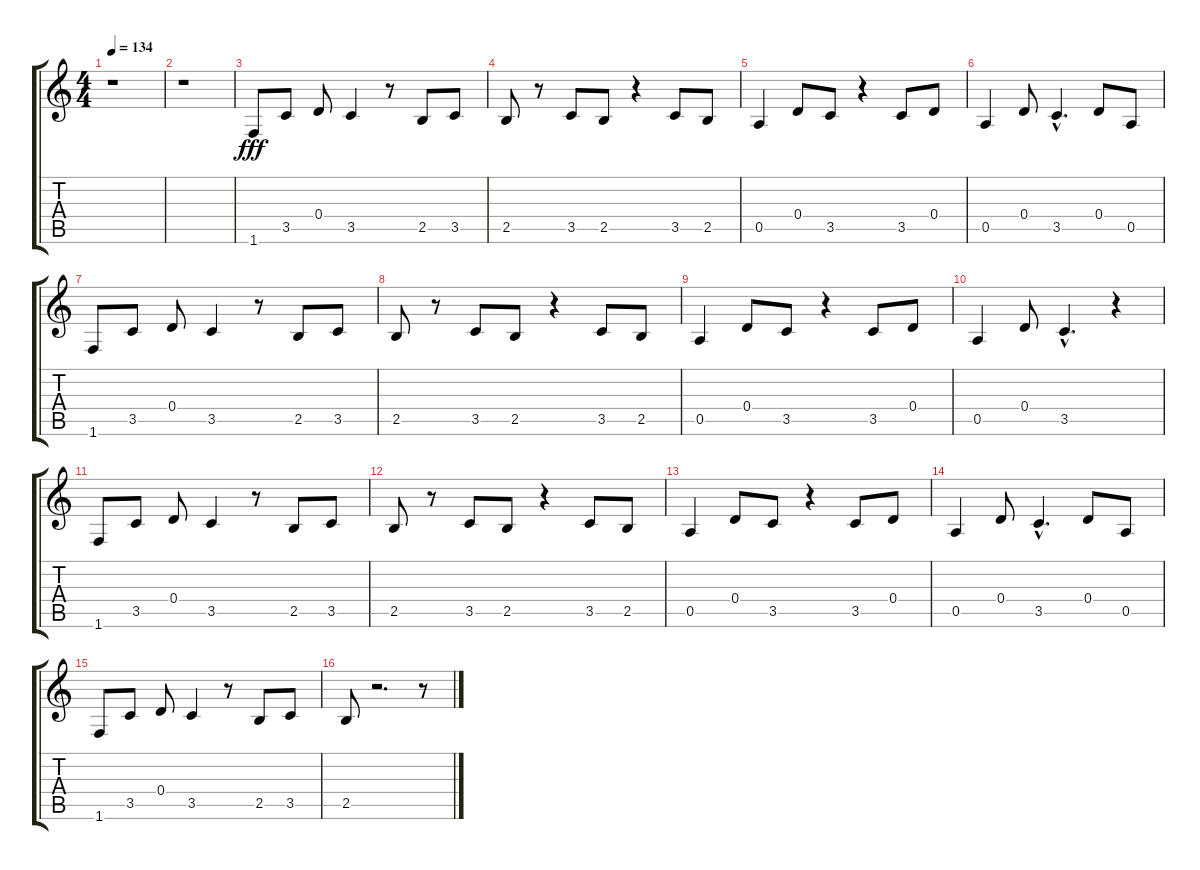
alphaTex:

\track "" {instrument acousticguitarsteel}
\staff {score tabs}
\tuning (E4 B3 G3 D3 A2 E2) {hide}
\ts (4 4)
\tempo 134
\clef g2
\ks c
r.1{dy fff} |
r.1 |
1.6.8 3.5.8 0.4.8 3.5.4 r.8 2.5.8 3.5.8 |
2.5.8 r.8 3.5.8 2.5.8 r.4 3.5.8 2.5.8 |
0.5.4 0.4.8 3.5.8 r.4 3.5.8 0.4.8 |
0.5.4 0.4.8 3.5{hac}.4{d} 0.4.8 0.5.8 |
1.6.8 3.5.8 0.4.8 3.5.4 r.8 2.5.8 3.5.8 |
2.5.8 r.8 3.5.8 2.5.8 r.4 3.5.8 2.5.8 |
0.5.4 0.4.8 3.5.8 r.4 3.5.8 0.4.8 |
0.5.4 0.4.8 3.5{hac}.4{d} r.4 |
1.6.8 3.5.8 0.4.8 3.5.4 r.8 2.5.8 3.5.8 |
2.5.8 r.8 3.5.8 2.5.8 r.4 3.5.8 2.5.8 |
0.5.4 0.4.8 3.5.8 r.4 3.5.8 0.4.8 |
0.5.4 0.4.8 3.5{hac}.4{d} 0.4.8 0.5.8 |
1.6.8 3.5.8 0.4.8 3.5.4 r.8 2.5.8 3.5.8 |
2.5.8 r.2{d} r.8
